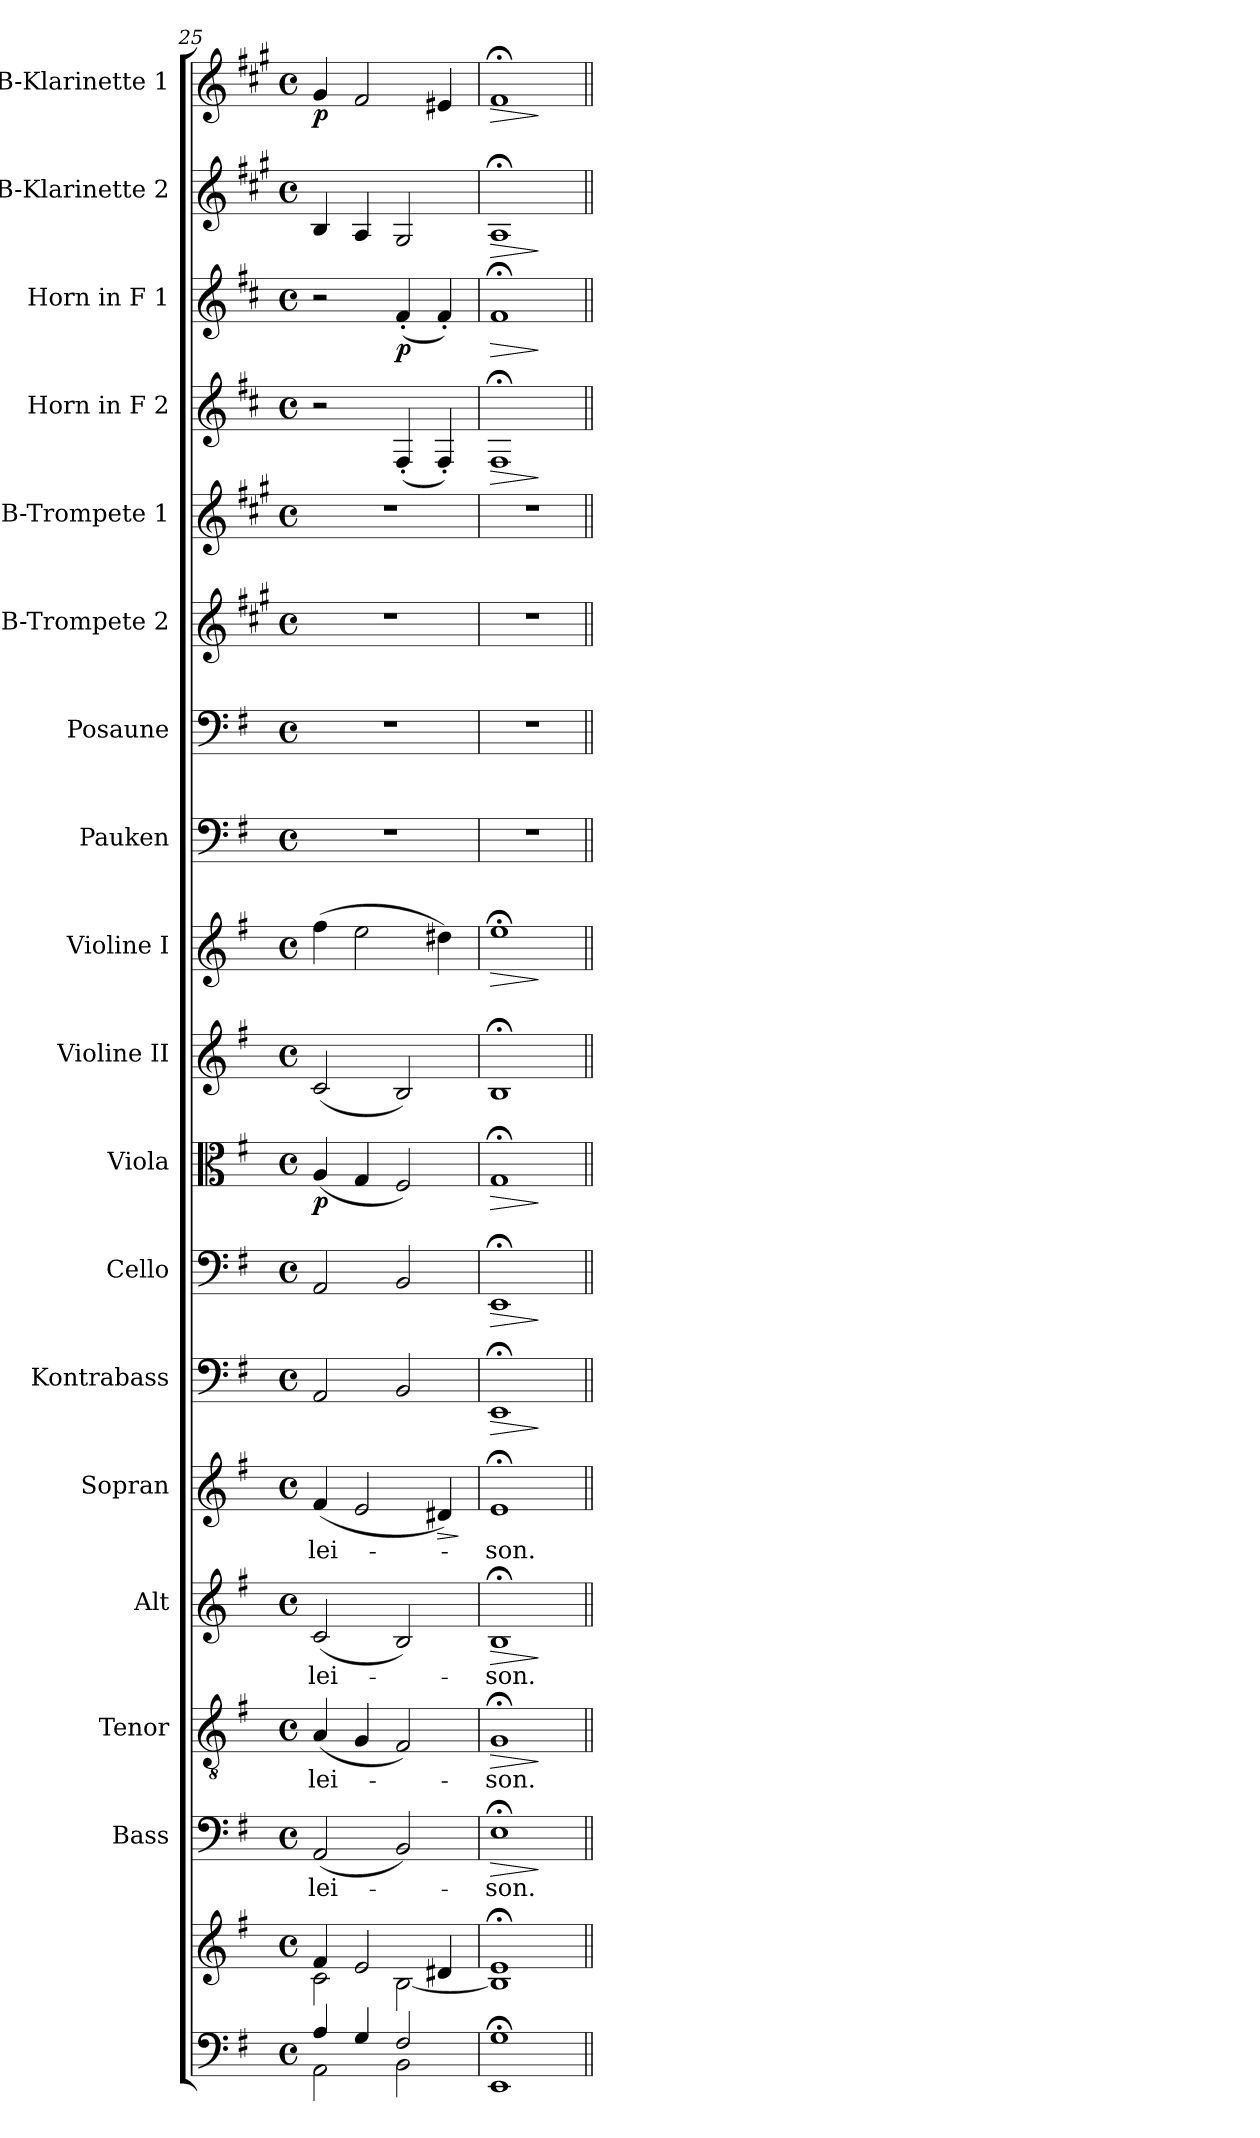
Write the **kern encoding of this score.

**kern	**kern	**kern	**text	**dynam	**kern	**text	**dynam	**kern	**text	**dynam	**kern	**text	**dynam	**kern	**dynam	**kern	**dynam	**kern	**dynam	**kern	**kern	**dynam	**kern	**kern	**kern	**kern	**kern	**dynam	**kern	**dynam	**kern	**dynam	**kern	**dynam
*part18	*part18	*part17	*part17	*part17	*part16	*part16	*part16	*part15	*part15	*part15	*part14	*part14	*part14	*part13	*part13	*part12	*part12	*part11	*part11	*part10	*part9	*part9	*part8	*part7	*part6	*part5	*part4	*part4	*part3	*part3	*part2	*part2	*part1	*part1
*staff19	*staff18	*staff17	*staff17	*staff17	*staff16	*staff16	*staff16	*staff15	*staff15	*staff15	*staff14	*staff14	*staff14	*staff13	*staff13	*staff12	*staff12	*staff11	*staff11	*staff10	*staff9	*staff9	*staff8	*staff7	*staff6	*staff5	*staff4	*staff4	*staff3	*staff3	*staff2	*staff2	*staff1	*staff1
*	*	*I"Bass	*	*	*I"Tenor	*	*	*I"Alt	*	*	*I"Sopran	*	*	*I"Kontrabass	*	*I"Cello	*	*I"Viola	*	*I"Violine II	*I"Violine I	*	*I"Pauken	*I"Posaune	*I"B-Trompete 2	*I"B-Trompete 1	*I"Horn in F 2	*	*I"Horn in F 1	*	*I"B-Klarinette 2	*	*I"B-Klarinette 1	*
*	*	*I'B.	*	*	*I'T.	*	*	*I'A.	*	*	*I'S.	*	*	*I'Kb.	*	*	*	*I'Vla.	*	*I'Vl. II	*I'Vl. I	*	*I'Pk.	*I'Pos.	*I'B Trp. 2	*I'B Trp. 1	*	*	*	*	*I'B Kl. 2	*	*I'B Kl. 1	*
*clefF4	*clefG2	*clefF4	*	*	*clefGv2	*	*	*clefG2	*	*	*clefG2	*	*	*clefF4	*	*clefF4	*	*clefC3	*	*clefG2	*clefG2	*	*clefF4	*clefF4	*clefG2	*clefG2	*clefG2	*	*clefG2	*	*clefG2	*	*clefG2	*
*	*	*	*	*	*	*	*	*	*	*	*	*	*	*ITrd7c12	*	*	*	*	*	*	*	*	*	*	*ITrd1c2	*ITrd1c2	*ITrd4c7	*	*ITrd4c7	*	*ITrd1c2	*	*ITrd1c2	*
*k[f#]	*k[f#]	*k[f#]	*	*	*k[f#]	*	*	*k[f#]	*	*	*k[f#]	*	*	*k[f#]	*	*k[f#]	*	*k[f#]	*	*k[f#]	*k[f#]	*	*k[f#]	*k[f#]	*k[f#]	*k[f#]	*k[f#]	*	*k[f#]	*	*k[f#]	*	*k[f#]	*
*G:	*G:	*G:	*	*	*G:	*	*	*G:	*	*	*G:	*	*	*G:	*	*G:	*	*G:	*	*G:	*G:	*	*G:	*G:	*G:	*G:	*G:	*	*G:	*	*G:	*	*G:	*
*M4/4	*M4/4	*M4/4	*	*	*M4/4	*	*	*M4/4	*	*	*M4/4	*	*	*M4/4	*	*M4/4	*	*M4/4	*	*M4/4	*M4/4	*	*M4/4	*M4/4	*M4/4	*M4/4	*M4/4	*	*M4/4	*	*M4/4	*	*M4/4	*
*met(c)	*met(c)	*met(c)	*	*	*met(c)	*	*	*met(c)	*	*	*met(c)	*	*	*met(c)	*	*met(c)	*	*met(c)	*	*met(c)	*met(c)	*	*met(c)	*met(c)	*met(c)	*met(c)	*met(c)	*	*met(c)	*	*met(c)	*	*met(c)	*
=25	=25	=25	=25	=25	=25	=25	=25	=25	=25	=25	=25	=25	=25	=25	=25	=25	=25	=25	=25	=25	=25	=25	=25	=25	=25	=25	=25	=25	=25	=25	=25	=25	=25	=25
*^	*^	*	*	*	*	*	*	*	*	*	*	*	*	*	*	*	*	*	*	*	*	*	*	*	*	*	*	*	*	*	*	*	*	*
!	!	!	!	!	!LO:LY:b	!	!	!LO:LY:b	!	!	!LO:LY:b	!	!	!LO:LY:b	!	!	!	!	!	!	!LO:DY:b	!	!	!	!	!	!	!	!	!	!	!	!	!	!	!LO:DY:b
4A/	2AA\	4f#/	2c\	(<2AA/	-lei-	.	(<4A/	-lei-	.	(<2c/	-lei-	.	(<4f#/	-lei-	.	2AAA/	.	2AA/	.	(<4A/	p	(<2c/	(>4ff#\	.	1r	1r	1r	1r	2r	.	2r	.	4A/	.	4f#/	p
4G/	.	2e/	.	.	.	.	4G/	.	.	.	.	.	2e/	.	.	.	.	.	.	4G/	.	.	2ee\	.	.	.	.	.	.	.	.	.	4G/	.	2e/	.
!	!	!	!	!	!	!	!	!	!	!	!	!	!	!	!	!	!	!	!	!	!	!	!	!	!	!	!	!	!	!	!	!LO:DY:b	!	!	!	!
2F#/	2BB\	.	[<2B\	2BB/)	.	.	2F#/)	.	.	2B/)	.	.	.	.	.	2BBB/	.	2BB/	.	2F#/)	.	2B/)	.	.	.	.	.	.	(<4BB'</	.	(<4B'</	p	2F#/	.	.	.
!	!	!	!	!	!	!	!	!	!	!	!	!	!	!	!LO:HP:b	!	!	!	!	!	!	!	!	!	!	!	!	!	!	!	!	!	!	!	!	!
.	.	4d#X/	.	.	.	.	.	.	.	.	.	.	4d#X/)	.	>	.	.	.	.	.	.	.	4dd#X\)	.	.	.	.	.	4BB'</)	.	4B'</)	.	.	.	4d#X/	.
*v	*v	*	*	*	*	*	*	*	*	*	*	*	*	*	*	*	*	*	*	*	*	*	*	*	*	*	*	*	*	*	*	*	*	*	*	*
*	*v	*v	*	*	*	*	*	*	*	*	*	*	*	*	*	*	*	*	*	*	*	*	*	*	*	*	*	*	*	*	*	*	*	*	*
.	.	.	.	.	.	.	.	.	.	.	.	.	]	.	.	.	.	.	.	.	.	.	.	.	.	.	.	.	.	.	.	.	.	.
=26	=26	=26	=26	=26	=26	=26	=26	=26	=26	=26	=26	=26	=26	=26	=26	=26	=26	=26	=26	=26	=26	=26	=26	=26	=26	=26	=26	=26	=26	=26	=26	=26	=26	=26
*^	*^	*	*	*	*	*	*	*	*	*	*	*	*	*	*	*	*	*	*	*	*	*	*	*	*	*	*	*	*	*	*	*	*	*
!	!	!	!	!	!LO:LY:b	!LO:HP:b	!	!LO:LY:b	!LO:HP:b	!	!LO:LY:b	!LO:HP:b	!	!LO:LY:b	!	!	!LO:HP:b	!	!LO:HP:b	!	!LO:HP:b	!	!	!LO:HP:b	!	!	!	!	!	!LO:HP:b	!	!LO:HP:b	!	!LO:HP:b	!	!LO:HP:b
1G;	1EE	1e;<	1B]	1E;<	-son.	>	1G;<	-son.	>	1B;<	-son.	>	1e;<	-son.	.	1EEE;<	>	1EE;<	>	1G;<	>	1B;<	1ee;<	>	1r	1r	1r	1r	1BB;<	>	1B;<	>	1G;<	>	1e;<	>
*v	*v	*	*	*	*	*	*	*	*	*	*	*	*	*	*	*	*	*	*	*	*	*	*	*	*	*	*	*	*	*	*	*	*	*	*	*
*	*v	*v	*	*	*	*	*	*	*	*	*	*	*	*	*	*	*	*	*	*	*	*	*	*	*	*	*	*	*	*	*	*	*	*	*
.	.	.	.	]	.	.	]	.	.	]	.	.	.	.	]	.	]	.	]	.	.	]	.	.	.	.	.	]	.	]	.	]	.	]
=||	=||	=||	=||	=||	=||	=||	=||	=||	=||	=||	=||	=||	=||	=||	=||	=||	=||	=||	=||	=||	=||	=||	=||	=||	=||	=||	=||	=||	=||	=||	=||	=||	=||	=||
*-	*-	*-	*-	*-	*-	*-	*-	*-	*-	*-	*-	*-	*-	*-	*-	*-	*-	*-	*-	*-	*-	*-	*-	*-	*-	*-	*-	*-	*-	*-	*-	*-	*-	*-
